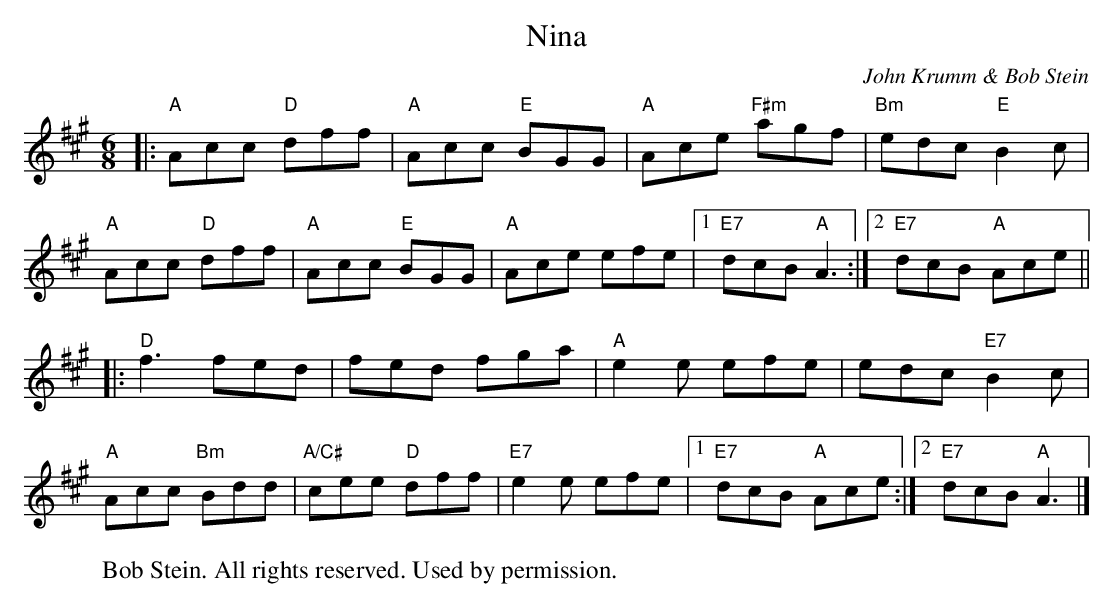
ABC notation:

X:1
T:Nina
C:John Krumm & Bob Stein
M:6/8
K:A
|:"A"Acc "D"dff|"A"Acc "E"BGG| "A"Ace "F#m"agf|"Bm"edc "E"B2c|
"A"Acc "D"dff|"A"Acc "E"BGG|"A"Ace efe|1"E7"dcB "A"A3:|2"E7"dcB "A"Ace||
|:"D"f3 fed |fed fga| "A"e2e efe |edc "E7" B2c|
"A"Acc "Bm"Bdd| "A/C#"cee "D"dff|"E7"e2e efe|1"E7"dcB "A"Ace:|2"E7"dcB "A"A3|]
W:  Bob Stein. All rights reserved. Used by permission.
